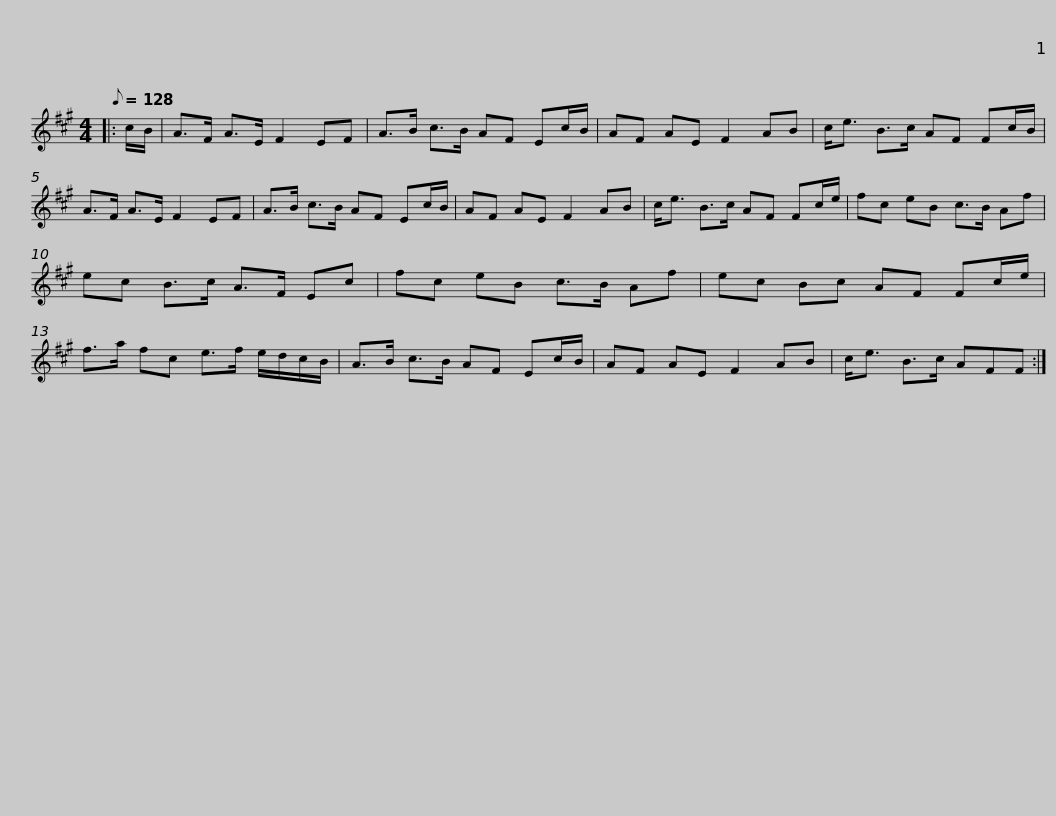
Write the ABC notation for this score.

X:1
L:1/8
Q:1/8=128
M:4/4
I:linebreak $
K:F#min
V:1 treble
V:1
|: c/B/ | A>F A>E F2 EF | A>B c>B AF Ec/B/ | AF AE F2 AB | c<e B>c AF Fc/B/ |$ %5
 A>F A>E F2 EF | A>B c>B AF Ec/B/ | AF AE F2 AB | c<e B>c AF Fc/e/ | fc eB c>B Af |$ %10
 ec B>c A>F Ec | fc eB c>B Af | ec Bc AF Fc/e/ | f>a fc e>f e/d/c/B/ |$ A>B c>B AF Ec/B/ | %15
 AF AE F2 AB | c<e B>c AFF :| %17
